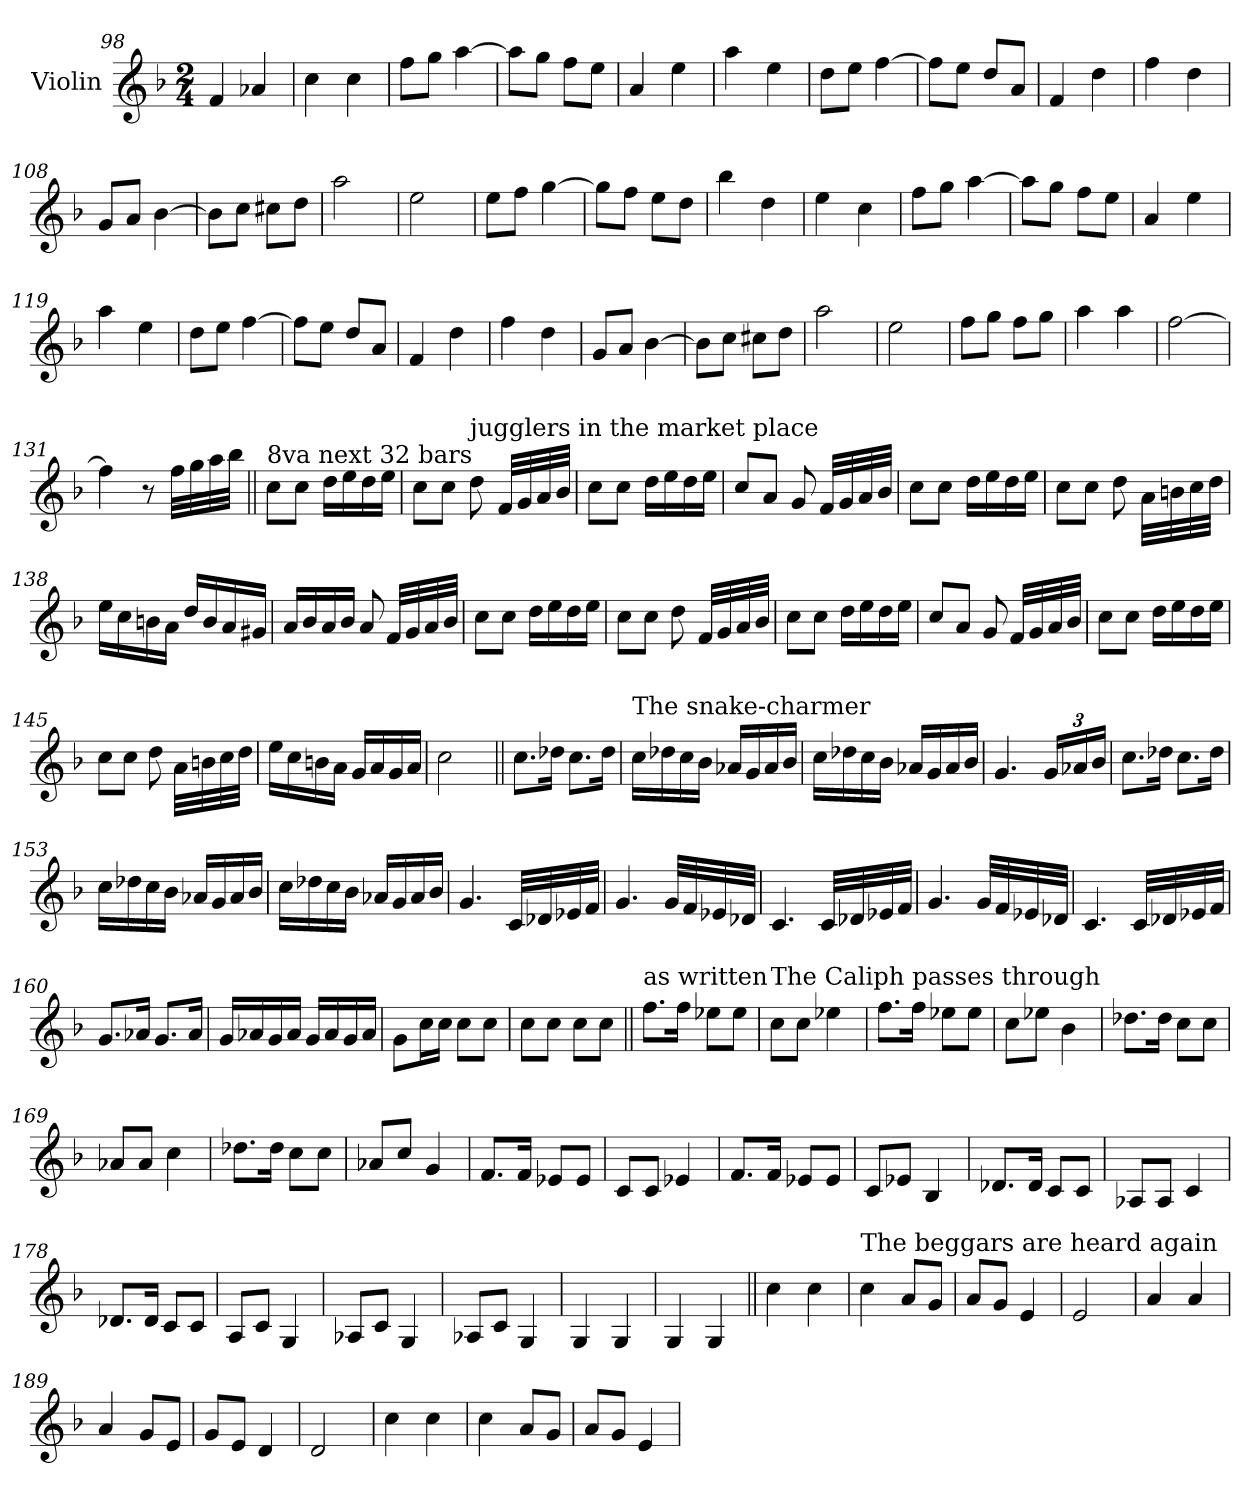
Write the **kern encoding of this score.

**kern
*part1
*staff1
*I"Violin
*I'Vln
*clefG2
*k[b-]
*F:
*M2/4
=98
4f/
4a-X/
=99
4cc\
4cc\
!!LO:LB:g=z
=100
8ff\L
8gg\J
[4aa\
=101
8aa\L]
8gg\J
8ff\L
8ee\J
=102
4a/
4ee\
=103
4aa\
4ee\
=104
8dd\L
8ee\J
[4ff\
=105
8ff\L]
8ee\J
8dd/L
8a/J
=106
4f/
4dd\
=107
4ff\
4dd\
=108
8g/L
8a/J
[4b-\
!!LO:PB:g=z
=109
8b-\L]
8cc\J
8cc#X\L
8dd\J
=110
2aa\
=111
2ee\
=112
8ee\L
8ff\J
[4gg\
=113
8gg\L]
8ff\J
8ee\L
8dd\J
=114
4bb-\
4dd\
=115
4ee\
4cc\
=116
8ff\L
8gg\J
[4aa\
!!LO:LB:g=z
=117
8aa\L]
8gg\J
8ff\L
8ee\J
=118
4a/
4ee\
=119
4aa\
4ee\
=120
8dd\L
8ee\J
[4ff\
=121
8ff\L]
8ee\J
8dd/L
8a/J
=122
4f/
4dd\
=123
4ff\
4dd\
=124
8g/L
8a/J
[4b-\
!!LO:LB:g=z
=125
8b-\L]
8cc\J
8cc#X\L
8dd\J
=126
2aa\
=127
2ee\
=128
8ff\L
8gg\J
8ff\L
8gg\J
=129
4aa\
4aa\
=130
[2ff\
=131
4ff\]
8r
32ff\LLL
32gg\
32aa\
32bb-\JJJ
=132||
!LO:TX:a:t=8va next 32 bars
8cc\L
8cc\J
16dd\LL
16ee\
16dd\
16ee\JJ
=133
8cc\L
8cc\J
!LO:TX:a:t=jugglers in the market place
8dd\
32f/LLL
32g/
32a/
32b-/JJJ
=134
8cc\L
8cc\J
16dd\LL
16ee\
16dd\
16ee\JJ
=135
8cc/L
8a/J
8g/
32f/LLL
32g/
32a/
32b-/JJJ
!!LO:LB:g=z
=136
8cc\L
8cc\J
16dd\LL
16ee\
16dd\
16ee\JJ
=137
8cc\L
8cc\J
8dd\
32a\LLL
32bn\
32cc\
32dd\JJJ
=138
16ee\LL
16cc\
16bn\
16a\JJ
16dd/LL
16b/
16a/
16g#X/JJ
=139
16a/LL
16b-/
16a/
16b-/JJ
8a/
32f/LLL
32g/
32a/
32b-/JJJ
=140
8cc\L
8cc\J
16dd\LL
16ee\
16dd\
16ee\JJ
=141
8cc\L
8cc\J
8dd\
32f/LLL
32g/
32a/
32b-/JJJ
=142
8cc\L
8cc\J
16dd\LL
16ee\
16dd\
16ee\JJ
!!LO:LB:g=z
=143
8cc/L
8a/J
8g/
32f/LLL
32g/
32a/
32b-/JJJ
=144
8cc\L
8cc\J
16dd\LL
16ee\
16dd\
16ee\JJ
=145
8cc\L
8cc\J
8dd\
32a\LLL
32bn\
32cc\
32dd\JJJ
=146
16ee\LL
16cc\
16bn\
16a\JJ
16g/LL
16a/
16g/
16a/JJ
=147
2cc\
=148||
8.cc\L
16dd-X\Jk
8.cc\L
16dd-\Jk
=149
!LO:TX:a:t=The snake-charmer
16cc\LL
16dd-X\
16cc\
16b-\JJ
16a-X/LL
16g/
16a-/
16b-/JJ
!!LO:LB:g=z
=150
16cc\LL
16dd-X\
16cc\
16b-\JJ
16a-X/LL
16g/
16a-/
16b-/JJ
=151
4.g/
*Xbrackettup
24g/LL
24a-X/
24b-/JJ
=152
8.cc\L
16dd-X\Jk
8.cc\L
16dd-\Jk
=153
16cc\LL
16dd-X\
16cc\
16b-\JJ
16a-X/LL
16g/
16a-/
16b-/JJ
=154
16cc\LL
16dd-X\
16cc\
16b-\JJ
16a-X/LL
16g/
16a-/
16b-/JJ
=155
4.g/
32c/LLL
32d-X/
32e-X/
32f/JJJ
=156
4.g/
32g/LLL
32f/
32e-X/
32d-X/JJJ
!!LO:LB:g=z
=157
4.c/
32c/LLL
32d-X/
32e-X/
32f/JJJ
=158
4.g/
32g/LLL
32f/
32e-X/
32d-X/JJJ
=159
4.c/
32c/LLL
32d-X/
32e-X/
32f/JJJ
=160
8.g/L
16a-X/Jk
8.g/L
16a-/Jk
=161
16g/LL
16a-X/
16g/
16a-/JJ
16g/LL
16a-/
16g/
16a-/JJ
=162
8g\L
16cc\L
16cc\JJ
8cc\L
8cc\J
=163
8cc\L
8cc\J
8cc\L
8cc\J
=164||
!LO:TX:a:t=as written
8.ff\L
16ff\Jk
8ee-X\L
8ee-\J
!!LO:LB:g=z
=165
!LO:TX:a:t=The Caliph passes through
8cc\L
8cc\J
4ee-X\
=166
8.ff\L
16ff\Jk
8ee-X\L
8ee-\J
=167
8cc\L
8ee-X\J
4b-\
=168
8.dd-X\L
16dd-\Jk
8cc\L
8cc\J
=169
8a-X/L
8a-/J
4cc\
=170
8.dd-X\L
16dd-\Jk
8cc\L
8cc\J
=171
8a-X/L
8cc/J
4g/
=172
8.f/L
16f/Jk
8e-X/L
8e-/J
=173
8c/L
8c/J
4e-X/
=174
8.f/L
16f/Jk
8e-X/L
8e-/J
=175
8c/L
8e-X/J
4B-/
!!LO:LB:g=z
=176
8.d-X/L
16d-/Jk
8c/L
8c/J
=177
8A-X/L
8A-/J
4c/
=178
8.d-X/L
16d-/Jk
8c/L
8c/J
=179
8A/L
8c/J
4G/
=180
8A-X/L
8c/J
4G/
=181
8A-X/L
8c/J
4G/
=182
4G/
4G/
=183
4G/
4G/
=184||
4cc\
4cc\
!!LO:PB:g=z
=185
!LO:TX:a:t=The beggars are heard again
4cc\
8a/L
8g/J
=186
8a/L
8g/J
4e/
=187
2e/
=188
4a/
4a/
=189
4a/
8g/L
8e/J
=190
8g/L
8e/J
4d/
=191
2d/
=192
4cc\
4cc\
=193
4cc\
8a/L
8g/J
=194
8a/L
8g/J
4e/
=
*-
